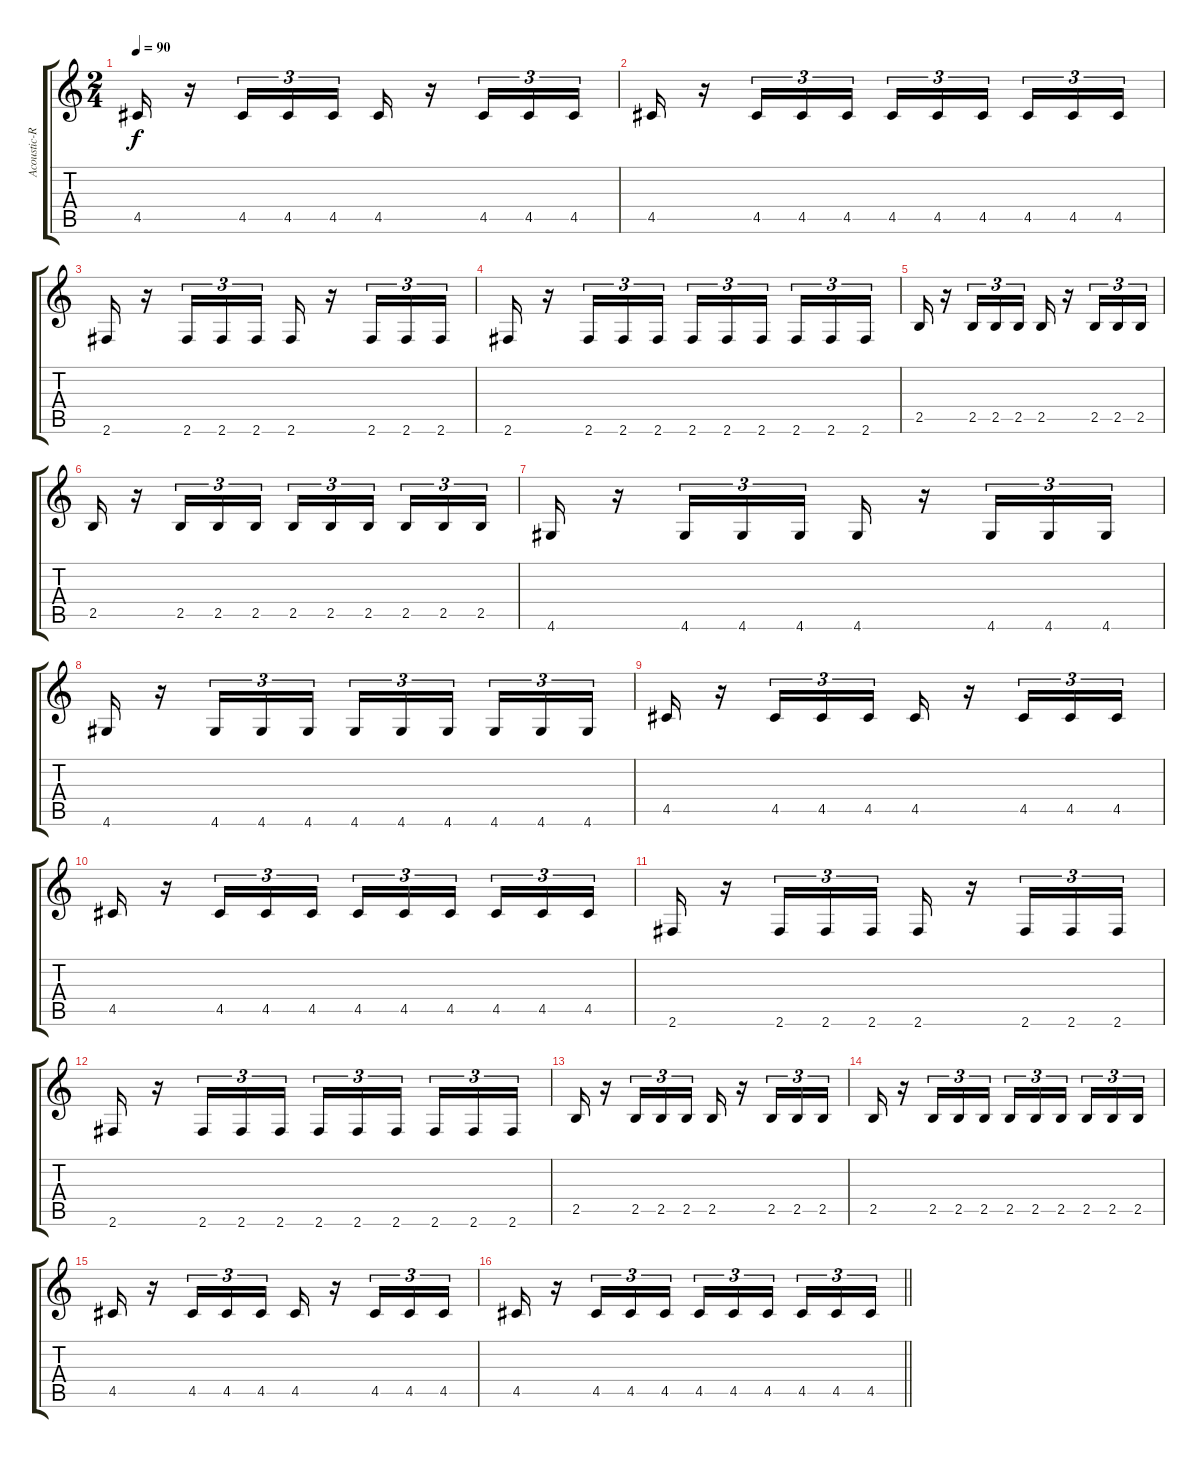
\track ("Acoustic-Rhythm-addition lead" "Acoustic-R") {instrument acousticguitarnylon}
\staff {score tabs}
\tuning (E4 B3 G3 D3 A2 E2) {hide}
\ts (2 4)
\tempo 90
\clef g2
\ks c
4.5.16{dy f} r.16 4.5.16{tu (3 2)} 4.5.16{tu (3 2)} 4.5.16{tu (3 2)} 4.5.16 r.16 4.5.16{tu (3 2)} 4.5.16{tu (3 2)} 4.5.16{tu (3 2)} |
4.5.16 r.16 4.5.16{tu (3 2)} 4.5.16{tu (3 2)} 4.5.16{tu (3 2)} 4.5.16{tu (3 2)} 4.5.16{tu (3 2)} 4.5.16{tu (3 2) beam splitsecondary} 4.5.16{tu (3 2)} 4.5.16{tu (3 2)} 4.5.16{tu (3 2)} |
2.6.16 r.16 2.6.16{tu (3 2)} 2.6.16{tu (3 2)} 2.6.16{tu (3 2)} 2.6.16 r.16 2.6.16{tu (3 2)} 2.6.16{tu (3 2)} 2.6.16{tu (3 2)} |
2.6.16 r.16 2.6.16{tu (3 2)} 2.6.16{tu (3 2)} 2.6.16{tu (3 2)} 2.6.16{tu (3 2)} 2.6.16{tu (3 2)} 2.6.16{tu (3 2) beam splitsecondary} 2.6.16{tu (3 2)} 2.6.16{tu (3 2)} 2.6.16{tu (3 2)} |
2.5.16 r.16 2.5.16{tu (3 2)} 2.5.16{tu (3 2)} 2.5.16{tu (3 2)} 2.5.16 r.16 2.5.16{tu (3 2)} 2.5.16{tu (3 2)} 2.5.16{tu (3 2)} |
2.5.16 r.16 2.5.16{tu (3 2)} 2.5.16{tu (3 2)} 2.5.16{tu (3 2)} 2.5.16{tu (3 2)} 2.5.16{tu (3 2)} 2.5.16{tu (3 2) beam splitsecondary} 2.5.16{tu (3 2)} 2.5.16{tu (3 2)} 2.5.16{tu (3 2)} |
4.6.16 r.16 4.6.16{tu (3 2)} 4.6.16{tu (3 2)} 4.6.16{tu (3 2)} 4.6.16 r.16 4.6.16{tu (3 2)} 4.6.16{tu (3 2)} 4.6.16{tu (3 2)} |
4.6.16 r.16 4.6.16{tu (3 2)} 4.6.16{tu (3 2)} 4.6.16{tu (3 2)} 4.6.16{tu (3 2)} 4.6.16{tu (3 2)} 4.6.16{tu (3 2) beam splitsecondary} 4.6.16{tu (3 2)} 4.6.16{tu (3 2)} 4.6.16{tu (3 2)} |
4.5.16 r.16 4.5.16{tu (3 2)} 4.5.16{tu (3 2)} 4.5.16{tu (3 2)} 4.5.16 r.16 4.5.16{tu (3 2)} 4.5.16{tu (3 2)} 4.5.16{tu (3 2)} |
4.5.16 r.16 4.5.16{tu (3 2)} 4.5.16{tu (3 2)} 4.5.16{tu (3 2)} 4.5.16{tu (3 2)} 4.5.16{tu (3 2)} 4.5.16{tu (3 2) beam splitsecondary} 4.5.16{tu (3 2)} 4.5.16{tu (3 2)} 4.5.16{tu (3 2)} |
2.6.16 r.16 2.6.16{tu (3 2)} 2.6.16{tu (3 2)} 2.6.16{tu (3 2)} 2.6.16 r.16 2.6.16{tu (3 2)} 2.6.16{tu (3 2)} 2.6.16{tu (3 2)} |
2.6.16 r.16 2.6.16{tu (3 2)} 2.6.16{tu (3 2)} 2.6.16{tu (3 2)} 2.6.16{tu (3 2)} 2.6.16{tu (3 2)} 2.6.16{tu (3 2) beam splitsecondary} 2.6.16{tu (3 2)} 2.6.16{tu (3 2)} 2.6.16{tu (3 2)} |
2.5.16 r.16 2.5.16{tu (3 2)} 2.5.16{tu (3 2)} 2.5.16{tu (3 2)} 2.5.16 r.16 2.5.16{tu (3 2)} 2.5.16{tu (3 2)} 2.5.16{tu (3 2)} |
2.5.16 r.16 2.5.16{tu (3 2)} 2.5.16{tu (3 2)} 2.5.16{tu (3 2)} 2.5.16{tu (3 2)} 2.5.16{tu (3 2)} 2.5.16{tu (3 2) beam splitsecondary} 2.5.16{tu (3 2)} 2.5.16{tu (3 2)} 2.5.16{tu (3 2)} |
4.5.16 r.16 4.5.16{tu (3 2)} 4.5.16{tu (3 2)} 4.5.16{tu (3 2)} 4.5.16 r.16 4.5.16{tu (3 2)} 4.5.16{tu (3 2)} 4.5.16{tu (3 2)} |
\barLineRight lightlight
4.5.16 r.16 4.5.16{tu (3 2)} 4.5.16{tu (3 2)} 4.5.16{tu (3 2)} 4.5.16{tu (3 2)} 4.5.16{tu (3 2)} 4.5.16{tu (3 2) beam splitsecondary} 4.5.16{tu (3 2)} 4.5.16{tu (3 2)} 4.5.16{tu (3 2)}
